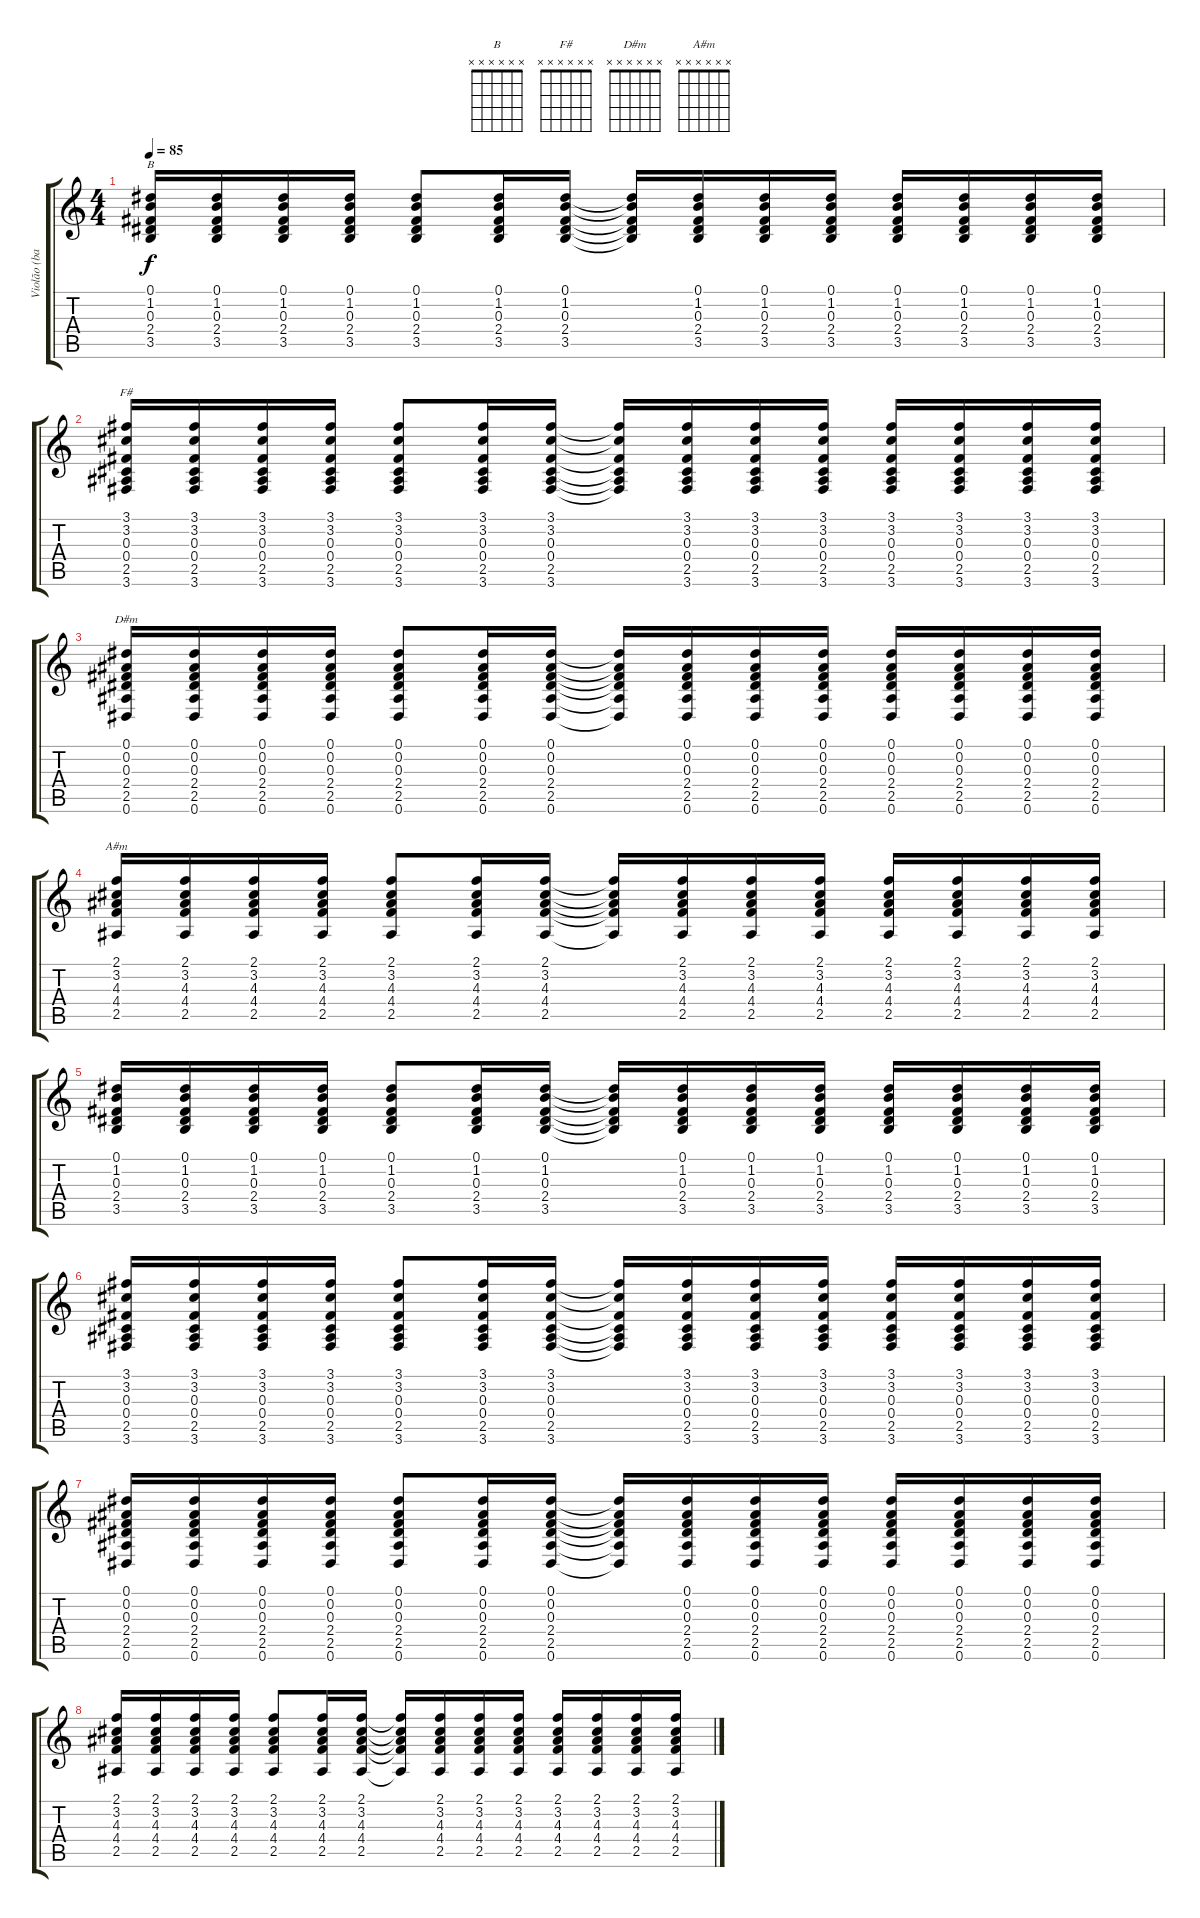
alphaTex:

\track ("Violão (base)" "Violão (ba") {instrument acousticguitarnylon}
\staff {score tabs}
\tuning (Eb4 Bb3 Gb3 Db3 Ab2 Eb2) {hide}
\chord ("B" x x x x x x)
\chord ("F#" x x x x x x)
\chord ("D#m" x x x x x x)
\chord ("A#m" x x x x x x)
\ts (4 4)
\tempo 85
\clef g2
\ks c
(0.1 1.2 0.3 2.4 3.5).16{ch "B" dy f} (0.1 1.2 0.3 2.4 3.5).16 (0.1 1.2 0.3 2.4 3.5).16 (0.1 1.2 0.3 2.4 3.5).16 (0.1 1.2 0.3 2.4 3.5).8 (0.1 1.2 0.3 2.4 3.5).16 (0.1 1.2 0.3 2.4 3.5).16 (0.1{t} 1.2{t} 0.3{t} 2.4{t} 3.5{t}).16 (0.1 1.2 0.3 2.4 3.5).16 (0.1 1.2 0.3 2.4 3.5).16 (0.1 1.2 0.3 2.4 3.5).16 (0.1 1.2 0.3 2.4 3.5).16 (0.1 1.2 0.3 2.4 3.5).16 (0.1 1.2 0.3 2.4 3.5).16 (0.1 1.2 0.3 2.4 3.5).16 |
(3.1 3.2 0.3 0.4 2.5 3.6).16{ch "F#"} (3.1 3.2 0.3 0.4 2.5 3.6).16 (3.1 3.2 0.3 0.4 2.5 3.6).16 (3.1 3.2 0.3 0.4 2.5 3.6).16 (3.1 3.2 0.3 0.4 2.5 3.6).8 (3.1 3.2 0.3 0.4 2.5 3.6).16 (3.1 3.2 0.3 0.4 2.5 3.6).16 (3.1{t} 3.2{t} 0.3{t} 0.4{t} 2.5{t} 3.6{t}).16 (3.1 3.2 0.3 0.4 2.5 3.6).16 (3.1 3.2 0.3 0.4 2.5 3.6).16 (3.1 3.2 0.3 0.4 2.5 3.6).16 (3.1 3.2 0.3 0.4 2.5 3.6).16 (3.1 3.2 0.3 0.4 2.5 3.6).16 (3.1 3.2 0.3 0.4 2.5 3.6).16 (3.1 3.2 0.3 0.4 2.5 3.6).16 |
(0.1 0.2 0.3 2.4 2.5 0.6).16{ch "D#m"} (0.1 0.2 0.3 2.4 2.5 0.6).16 (0.1 0.2 0.3 2.4 2.5 0.6).16 (0.1 0.2 0.3 2.4 2.5 0.6).16 (0.1 0.2 0.3 2.4 2.5 0.6).8 (0.1 0.2 0.3 2.4 2.5 0.6).16 (0.1 0.2 0.3 2.4 2.5 0.6).16 (0.1{t} 0.2{t} 0.3{t} 2.4{t} 2.5{t} 0.6{t}).16 (0.1 0.2 0.3 2.4 2.5 0.6).16 (0.1 0.2 0.3 2.4 2.5 0.6).16 (0.1 0.2 0.3 2.4 2.5 0.6).16 (0.1 0.2 0.3 2.4 2.5 0.6).16 (0.1 0.2 0.3 2.4 2.5 0.6).16 (0.1 0.2 0.3 2.4 2.5 0.6).16 (0.1 0.2 0.3 2.4 2.5 0.6).16 |
(2.1 3.2 4.3 4.4 2.5).16{ch "A#m"} (2.1 3.2 4.3 4.4 2.5).16 (2.1 3.2 4.3 4.4 2.5).16 (2.1 3.2 4.3 4.4 2.5).16 (2.1 3.2 4.3 4.4 2.5).8 (2.1 3.2 4.3 4.4 2.5).16 (2.1 3.2 4.3 4.4 2.5).16 (2.1{t} 3.2{t} 4.3{t} 4.4{t} 2.5{t}).16 (2.1 3.2 4.3 4.4 2.5).16 (2.1 3.2 4.3 4.4 2.5).16 (2.1 3.2 4.3 4.4 2.5).16 (2.1 3.2 4.3 4.4 2.5).16 (2.1 3.2 4.3 4.4 2.5).16 (2.1 3.2 4.3 4.4 2.5).16 (2.1 3.2 4.3 4.4 2.5).16 |
(0.1 1.2 0.3 2.4 3.5).16 (0.1 1.2 0.3 2.4 3.5).16 (0.1 1.2 0.3 2.4 3.5).16 (0.1 1.2 0.3 2.4 3.5).16 (0.1 1.2 0.3 2.4 3.5).8 (0.1 1.2 0.3 2.4 3.5).16 (0.1 1.2 0.3 2.4 3.5).16 (0.1{t} 1.2{t} 0.3{t} 2.4{t} 3.5{t}).16 (0.1 1.2 0.3 2.4 3.5).16 (0.1 1.2 0.3 2.4 3.5).16 (0.1 1.2 0.3 2.4 3.5).16 (0.1 1.2 0.3 2.4 3.5).16 (0.1 1.2 0.3 2.4 3.5).16 (0.1 1.2 0.3 2.4 3.5).16 (0.1 1.2 0.3 2.4 3.5).16 |
(3.1 3.2 0.3 0.4 2.5 3.6).16 (3.1 3.2 0.3 0.4 2.5 3.6).16 (3.1 3.2 0.3 0.4 2.5 3.6).16 (3.1 3.2 0.3 0.4 2.5 3.6).16 (3.1 3.2 0.3 0.4 2.5 3.6).8 (3.1 3.2 0.3 0.4 2.5 3.6).16 (3.1 3.2 0.3 0.4 2.5 3.6).16 (3.1{t} 3.2{t} 0.3{t} 0.4{t} 2.5{t} 3.6{t}).16 (3.1 3.2 0.3 0.4 2.5 3.6).16 (3.1 3.2 0.3 0.4 2.5 3.6).16 (3.1 3.2 0.3 0.4 2.5 3.6).16 (3.1 3.2 0.3 0.4 2.5 3.6).16 (3.1 3.2 0.3 0.4 2.5 3.6).16 (3.1 3.2 0.3 0.4 2.5 3.6).16 (3.1 3.2 0.3 0.4 2.5 3.6).16 |
(0.1 0.2 0.3 2.4 2.5 0.6).16 (0.1 0.2 0.3 2.4 2.5 0.6).16 (0.1 0.2 0.3 2.4 2.5 0.6).16 (0.1 0.2 0.3 2.4 2.5 0.6).16 (0.1 0.2 0.3 2.4 2.5 0.6).8 (0.1 0.2 0.3 2.4 2.5 0.6).16 (0.1 0.2 0.3 2.4 2.5 0.6).16 (0.1{t} 0.2{t} 0.3{t} 2.4{t} 2.5{t} 0.6{t}).16 (0.1 0.2 0.3 2.4 2.5 0.6).16 (0.1 0.2 0.3 2.4 2.5 0.6).16 (0.1 0.2 0.3 2.4 2.5 0.6).16 (0.1 0.2 0.3 2.4 2.5 0.6).16 (0.1 0.2 0.3 2.4 2.5 0.6).16 (0.1 0.2 0.3 2.4 2.5 0.6).16 (0.1 0.2 0.3 2.4 2.5 0.6).16 |
(2.1 3.2 4.3 4.4 2.5).16 (2.1 3.2 4.3 4.4 2.5).16 (2.1 3.2 4.3 4.4 2.5).16 (2.1 3.2 4.3 4.4 2.5).16 (2.1 3.2 4.3 4.4 2.5).8 (2.1 3.2 4.3 4.4 2.5).16 (2.1 3.2 4.3 4.4 2.5).16 (2.1{t} 3.2{t} 4.3{t} 4.4{t} 2.5{t}).16 (2.1 3.2 4.3 4.4 2.5).16 (2.1 3.2 4.3 4.4 2.5).16 (2.1 3.2 4.3 4.4 2.5).16 (2.1 3.2 4.3 4.4 2.5).16 (2.1 3.2 4.3 4.4 2.5).16 (2.1 3.2 4.3 4.4 2.5).16 (2.1 3.2 4.3 4.4 2.5).16
